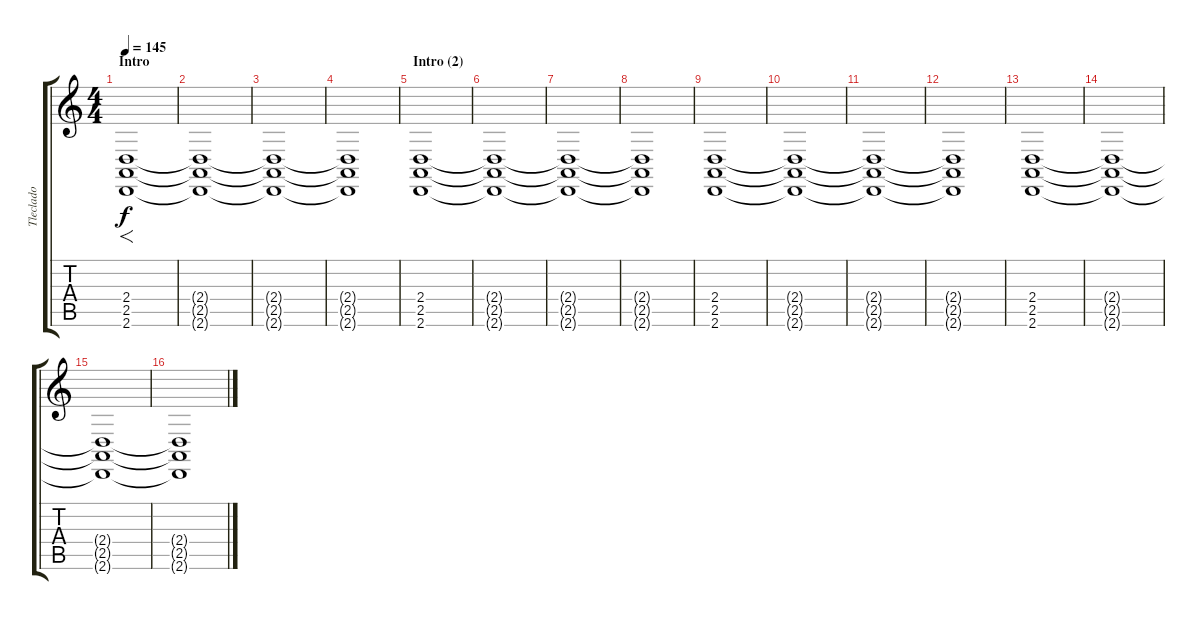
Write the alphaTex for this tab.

\track ("Tleclado" "Tleclado") {instrument stringensemble1}
\staff {score tabs}
\tuning (D4 A3 F3 C3 G2 C2) {hide}
\ts (4 4)
\section ("" "Intro")
\tempo 145
\clef g2
\ks c
(2.4 2.5 2.6).1{f dy f instrument stringensemble1} |
(2.4{t} 2.5{t} 2.6{t}).1 |
(2.4{t} 2.5{t} 2.6{t}).1 |
(2.4{t} 2.5{t} 2.6{t}).1 |
\section ("" "Intro (2)")
(2.4 2.5 2.6).1 |
(2.4{t} 2.5{t} 2.6{t}).1 |
(2.4{t} 2.5{t} 2.6{t}).1 |
(2.4{t} 2.5{t} 2.6{t}).1 |
(2.4 2.5 2.6).1 |
(2.4{t} 2.5{t} 2.6{t}).1 |
(2.4{t} 2.5{t} 2.6{t}).1 |
(2.4{t} 2.5{t} 2.6{t}).1 |
(2.4 2.5 2.6).1 |
(2.4{t} 2.5{t} 2.6{t}).1 |
(2.4{t} 2.5{t} 2.6{t}).1 |
(2.4{t} 2.5{t} 2.6{t}).1
